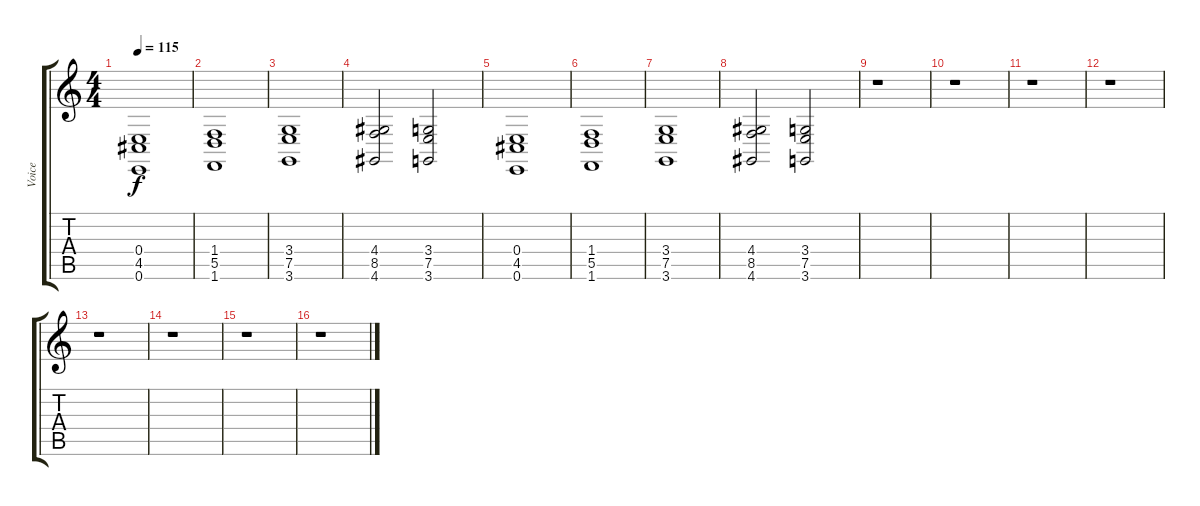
\track ("Voice" "Voice") {instrument voiceoohs}
\staff {score tabs}
\tuning (E4 Db4 A3 E3 A2 E2) {hide}
\ts (4 4)
\tempo 115
\clef g2
\ks c
(0.4 4.5 0.6).1{dy f} |
(1.4 5.5 1.6).1 |
(3.4 7.5 3.6).1 |
(4.4 8.5 4.6).2 (3.4 7.5 3.6).2 |
(0.4 4.5 0.6).1 |
(1.4 5.5 1.6).1 |
(3.4 7.5 3.6).1 |
(4.4 8.5 4.6).2 (3.4 7.5 3.6).2 |
r.1 |
r.1 |
r.1 |
r.1 |
r.1 |
r.1 |
r.1 |
r.1
